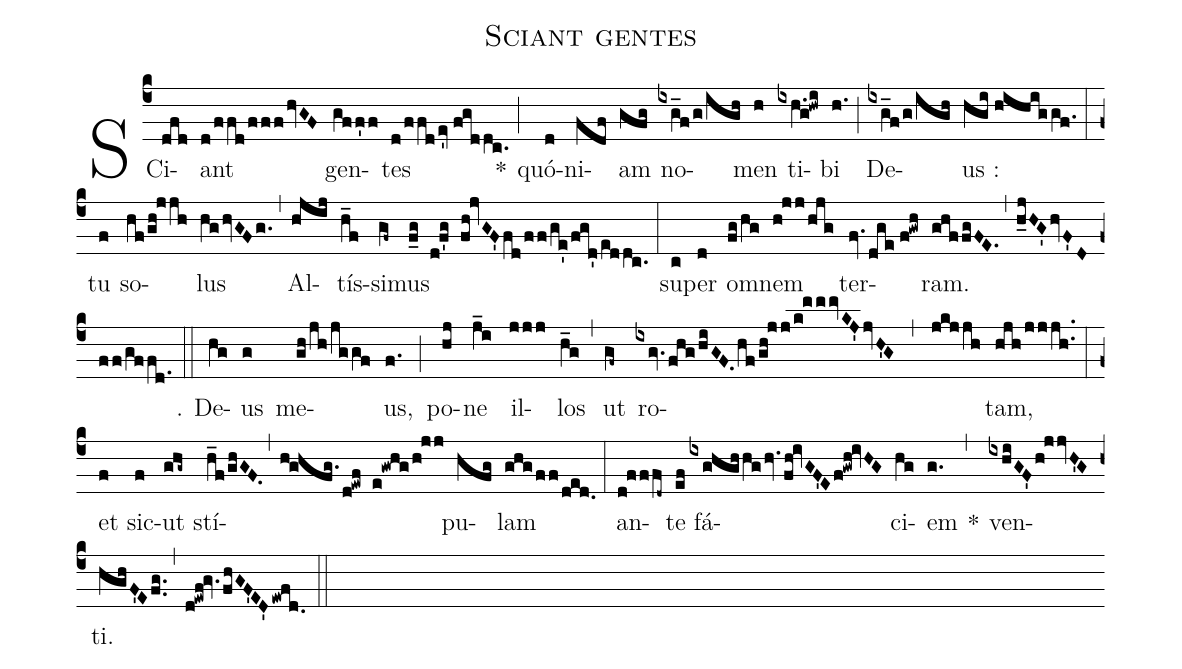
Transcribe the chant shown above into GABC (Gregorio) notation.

name:Sciant gentes;
%%
(c4) SCi(dfd)ant(d!/ffd/fffhvGF) gen(gff'f)tes(d!/ffdev'//fgddc.) *(;) quó(d)ni(fdf)am(gfg) no(ixg_f/g!/igh)men(h) ti(ixh.g!hwi)bi(h.) (;) De(ixg_f/g!/igh)us :(hgi//hihiggf.) (:)
tu(f) so(hf!/gh!jjh)lus(hghvGFg.) (,) Al(hjij)tís(h_f)si(gf~)mus(f_g d!f'g fh!jvGF'fd/ff/ge'/fgd'!/eddc.) (:)
su(c)per(d) o(fg!/hg)mnem(h!jj!/hjg) ter(fv.!/dge!//f!gwh)ram.(ghffgFE.,h_jHG'hvF'D//ff!/gffd.) (::)

℣. De(hg)us(g) me(gh!/jh/!jggf)us,(f.) (;) po(hj)ne(j_i) il(jjj)los(h_g) (,) ut(gf~) ro(ixgv.fhg/hiGF.hf/gh!jj/k!mmmvKJ'jvH'G,jkjjh)tam,(hjh!/jjjh..) (:)
et(f) sic(f)ut(ghg~) stí(h_f!/ghGF.,h!ghfg./d!ewf e!gwhg!/h!jj)pu(hfg)lam(ghg/ff!/ded.) (:)
an(d!fffd~)te(ef) fá(ixghghhghv.fh!ivGF'E/f!gwh!ivHG)ci(hg)em(g.) *(,) ven(ixhiGF'h!jjvH'G)ti.(hghF'E!/fg..,d!ewf!gv.!/fhGF'ED'ewfd.) (::)
